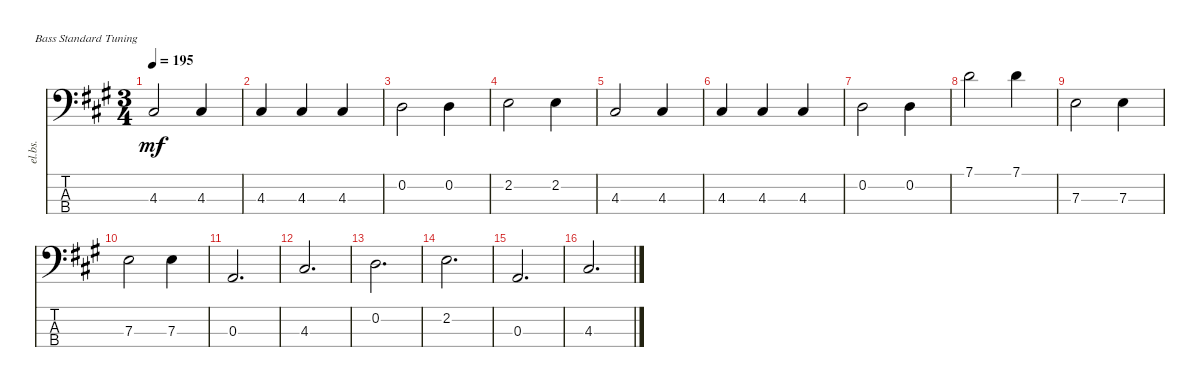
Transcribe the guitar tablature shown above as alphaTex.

\defaultSystemsLayout 4
\bracketExtendMode nobrackets
\track ("Electric Bass" "el.bs.") {defaultSystemsLayout 6 instrument electricbassfinger}
\staff {score tabs}
\tuning (G2 D2 A1 E1)
\ts (3 4)
\tempo 195
\clef f4
\ks a
4.3{acc #}.2{dy mf beam Up} 4.3{acc #}.4{beam Up} |
4.3{acc #}.4{beam Up} 4.3{acc #}.4{beam Up} 4.3{acc #}.4{beam Up} |
0.2{acc forcenatural}.2{beam Down} 0.2{acc forcenatural}.4{beam Down} |
2.2{acc forcenatural}.2{beam Down} 2.2{acc forcenatural}.4{beam Down} |
4.3{acc #}.2{beam Up} 4.3{acc #}.4{beam Up} |
4.3{acc #}.4{beam Up} 4.3{acc #}.4{beam Up} 4.3{acc #}.4{beam Up} |
0.2{acc forcenatural}.2{beam Down} 0.2{acc forcenatural}.4{beam Down} |
7.1{acc forcenatural}.2{beam Down} 7.1{acc forcenatural}.4{beam Down} |
7.3{acc forcenatural}.2{beam Down} 7.3{acc forcenatural}.4{beam Down} |
7.3{acc forcenatural}.2{beam Down} 7.3{acc forcenatural}.4{beam Down} |
0.3{acc forcenatural}.2{d beam Up} |
4.3{acc #}.2{d beam Up} |
0.2{acc forcenatural}.2{d beam Down} |
2.2{acc forcenatural}.2{d beam Down} |
0.3{acc forcenatural}.2{d beam Up} |
4.3{acc #}.2{d beam Up}
